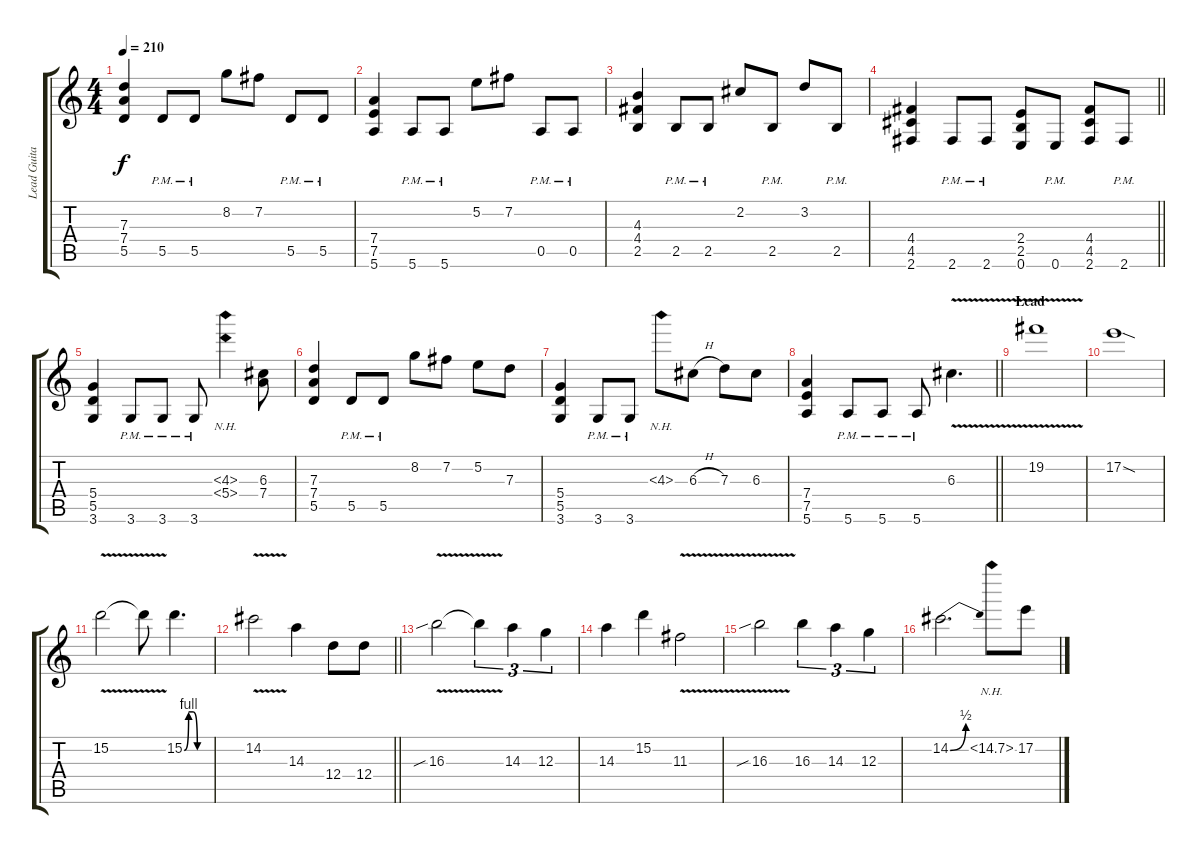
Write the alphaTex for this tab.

\track ("Lead Guitar" "Lead Guita") {instrument distortionguitar}
\staff {score tabs}
\tuning (E4 B3 G3 D3 A2 E2) {hide}
\ts (4 4)
\tempo 210
\clef g2
\ks c
(7.3 7.4 5.5).4{dy f} 5.5{pm}.8 5.5{pm}.8 8.2.8 7.2.8 5.5{pm}.8 5.5{pm}.8 |
(7.4 7.5 5.6).4 5.6{pm}.8 5.6{pm}.8 5.2.8 7.2.8 0.5{pm}.8 0.5{pm}.8 |
(4.3 4.4 2.5).4 2.5{pm}.8 2.5{pm}.8 2.2.8 2.5{pm}.8 3.2.8 2.5{pm}.8 |
\barLineRight lightlight
(4.4 4.5 2.6).4 2.6{pm}.8 2.6{pm}.8 (2.4 2.5 0.6).8 0.6{pm}.8 (4.4 4.5 2.6).8 2.6{pm}.8 |
(5.4 5.5 3.6).4 3.6{pm}.8 3.6{pm}.8 3.6{pm}.8 (4.3{nh} 5.4{nh}).4 (6.3 7.4).8 |
(7.3 7.4 5.5).4 5.5{pm}.8 5.5{pm}.8 8.2.8 7.2.8 5.2.8 7.3.8 |
(5.4 5.5 3.6).4 3.6{pm}.8 3.6{pm}.8 4.3{nh}.8 6.3{h}.8 7.3.8 6.3.8 |
\barLineRight lightlight
(7.4 7.5 5.6).4 5.6{pm}.8 5.6{pm}.8 5.6{pm}.8 6.3{v}.4{d} |
\section ("" "Lead")
19.2{v}.1 |
17.2{sod}.1 |
15.2{v}.2 15.2{t}.8 15.2{be (custom 0 0 10 4 20 4 30 0 60 0)}.4{d} |
\barLineRight lightlight
14.2{v}.2 14.3.4 12.4.8 12.4.8 |
16.3{v sib}.2 16.3{t}.4{tu (3 2)} 14.3.4{tu (3 2)} 12.3.4{tu (3 2)} |
14.3.4 15.2.4 11.3{v}.2 |
16.3{v sib}.2 16.3.4{tu (3 2)} 14.3.4{tu (3 2)} 12.3.4{tu (3 2)} |
14.2{be (bend 0 0 60 2)}.2{d} 15.2{nh}.8 17.2.8
